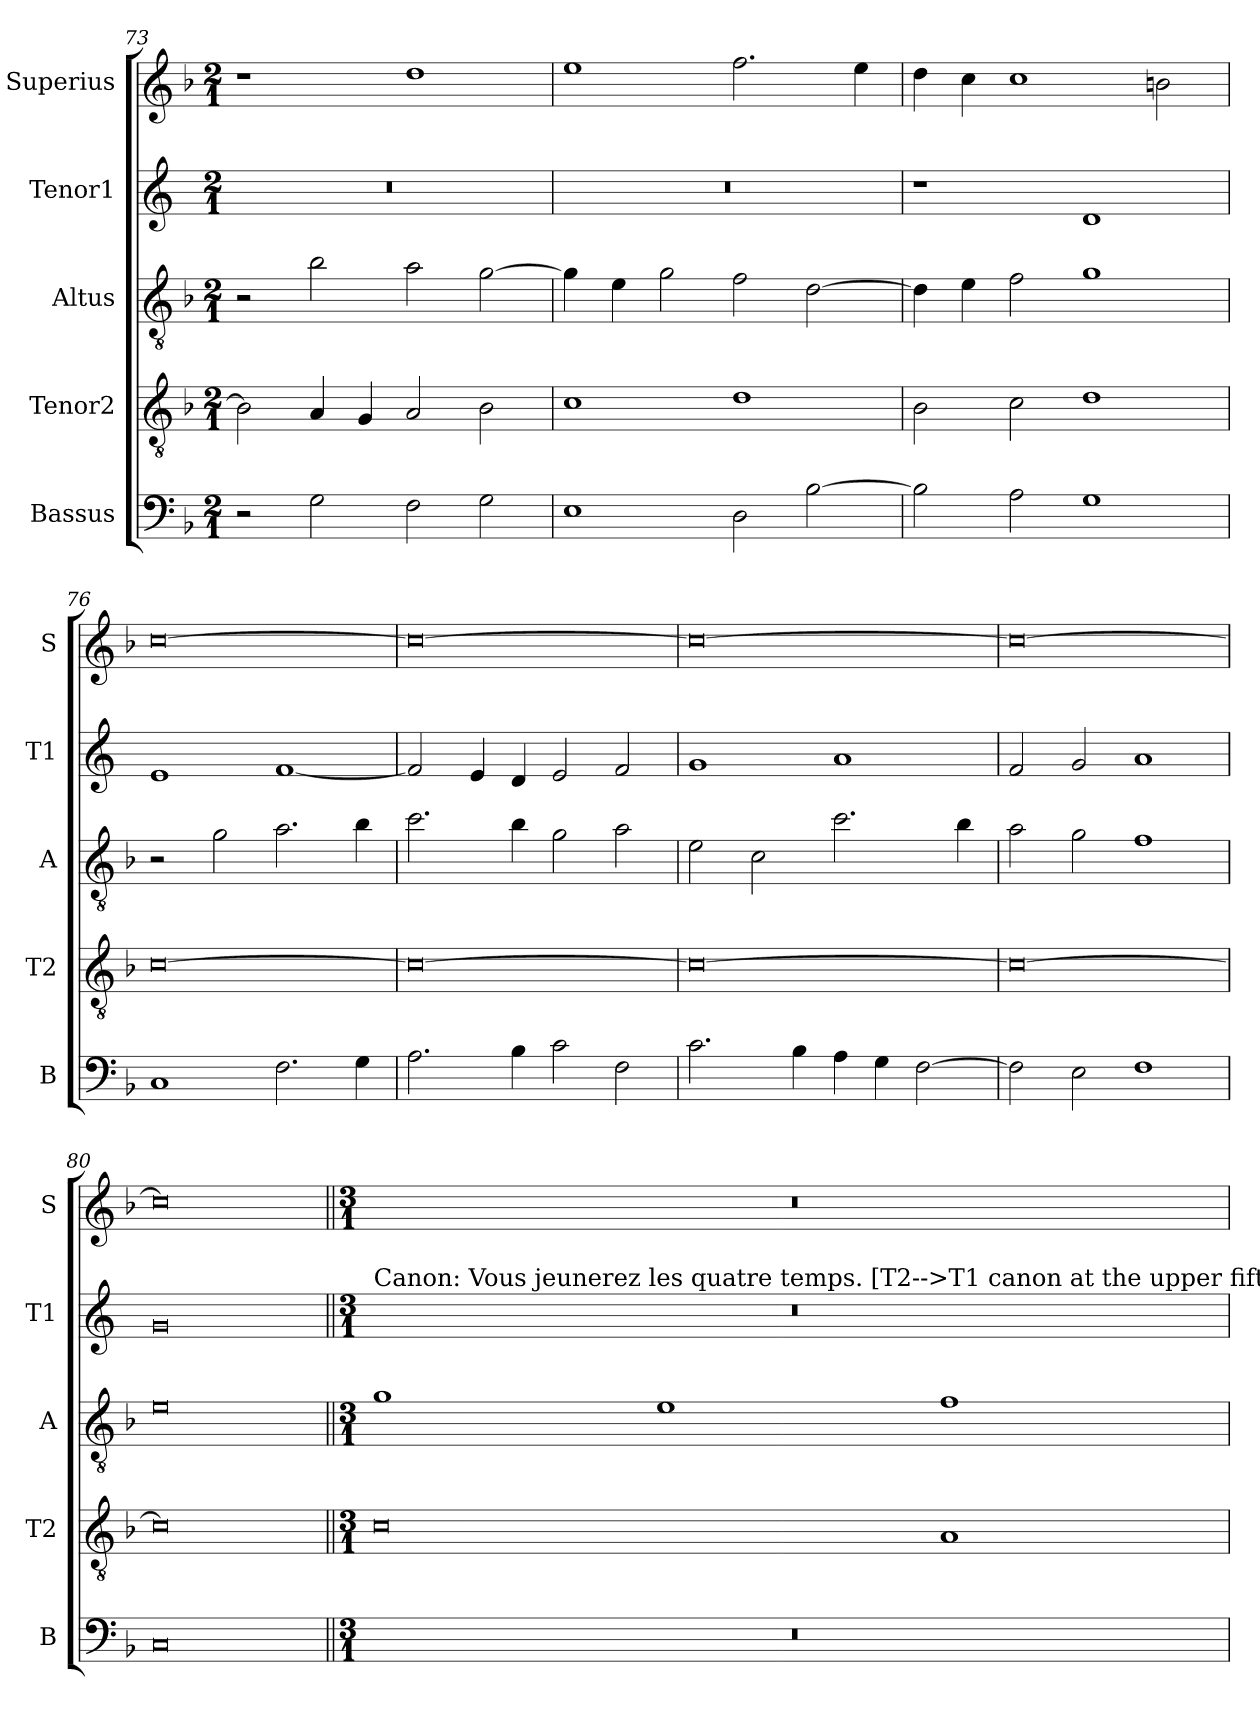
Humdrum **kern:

**kern	**kern	**kern	**kern	**kern
*part5	*part4	*part3	*part2	*part1
*staff5	*staff4	*staff3	*staff2	*staff1
*I"Bassus	*I"Tenor2	*I"Altus	*I"Tenor1	*I"Superius
*I'B	*I'T2	*I'A	*I'T1	*I'S
*clefF4	*clefGv2	*clefGv2	*clefG2	*clefG2
*k[b-]	*k[b-]	*k[b-]	*k[]	*k[b-]
*M2/1	*M2/1	*M2/1	*M2/1	*M2/1
=73	=73	=73	=73	=73
2r	2B-\]	2r	0r	1r
2G\	4A/	2b-\	.	.
.	4G/	.	.	.
2F\	2A/	2a\	.	1dd
2G\	2B-\	[2g\	.	.
=74	=74	=74	=74	=74
1E	1c	4g\]	0r	1ee
.	.	4e\	.	.
.	.	2g\	.	.
2D\	1d	2f\	.	2.ff\
[2B-\	.	[2d\	.	.
.	.	.	.	4ee\
=75	=75	=75	=75	=75
2B-\]	2B-\	4d\]	1r	4dd\
.	.	4e\	.	4cc\
2A\	2c\	2f\	.	1cc
1G	1d	1g	1d	.
.	.	.	.	2bn\
=76	=76	=76	=76	=76
1C	[0c	2r	1e	[0cc
.	.	2g\	.	.
2.F\	.	2.a\	[1f	.
4G\	.	4b-\	.	.
=77	=77	=77	=77	=77
2.A\	0c_	2.cc\	2f/]	0cc_
.	.	.	4e/	.
4B-\	.	4b-\	4d/	.
2c\	.	2g\	2e/	.
2F\	.	2a\	2f/	.
=78	=78	=78	=78	=78
2.c\	0c_	2e\	1g	0cc_
.	.	2c\	.	.
4B-\	.	.	.	.
4A\	.	2.cc\	1a	.
4G\	.	.	.	.
[2F\	.	.	.	.
.	.	4b-\	.	.
=79	=79	=79	=79	=79
2F\]	0c_	2a\	2f/	0cc_
2E\	.	2g\	2g/	.
1F	.	1f	1a	.
=80	=80	=80	=80	=80
0C	0c]	0e	0g	0cc]
!!LO:LB:g=z
=81||	=81||	=81||	=81||	=81||
*M3/1	*M3/1	*M3/1	*M3/1	*M3/1
!	!	!	!LO:TX:a:t=Canon&colon; Vous jeunerez les quatre temps. [T2-->T1 canon at the upper fifth.]	!
0.r	0c	1g	0.r	0.r
.	.	1e	.	.
.	1A	1f	.	.
=	=	=	=	=
*-	*-	*-	*-	*-
